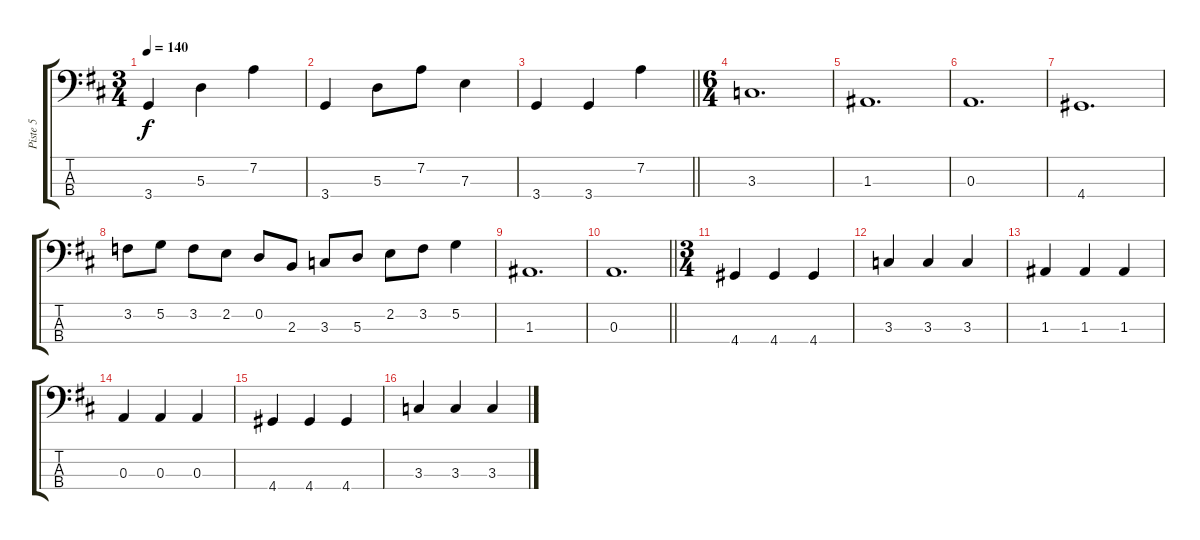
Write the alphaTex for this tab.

\track ("Piste 5" "Piste 5") {instrument electricbasspick}
\staff {score tabs}
\tuning (G2 D2 A1 E1) {hide}
\ts (3 4)
\tempo 140
\clef f4
\ks d
3.4.4{dy f} 5.3.4 7.2.4 |
3.4.4 5.3.8 7.2.8 7.3.4 |
\barLineRight lightlight
3.4.4 3.4.4 7.2.4 |
\ts (6 4)
3.3.1{d volume 14 balance 8 instrument electricbasspick} |
1.3.1{d} |
0.3.1{d} |
4.4.1{d} |
3.2.8 5.2.8 3.2.8 2.2.8 0.2.8 2.3.8 3.3.8 5.3.8 2.2.8 3.2.8 5.2.4 |
1.3.1{d} |
\barLineRight lightlight
0.3.1{d} |
\ts (3 4)
4.4.4{volume 14 balance 8 instrument electricbasspick} 4.4.4 4.4.4 |
3.3.4 3.3.4 3.3.4 |
1.3.4 1.3.4 1.3.4 |
0.3.4 0.3.4 0.3.4 |
4.4.4 4.4.4 4.4.4 |
3.3.4 3.3.4 3.3.4
